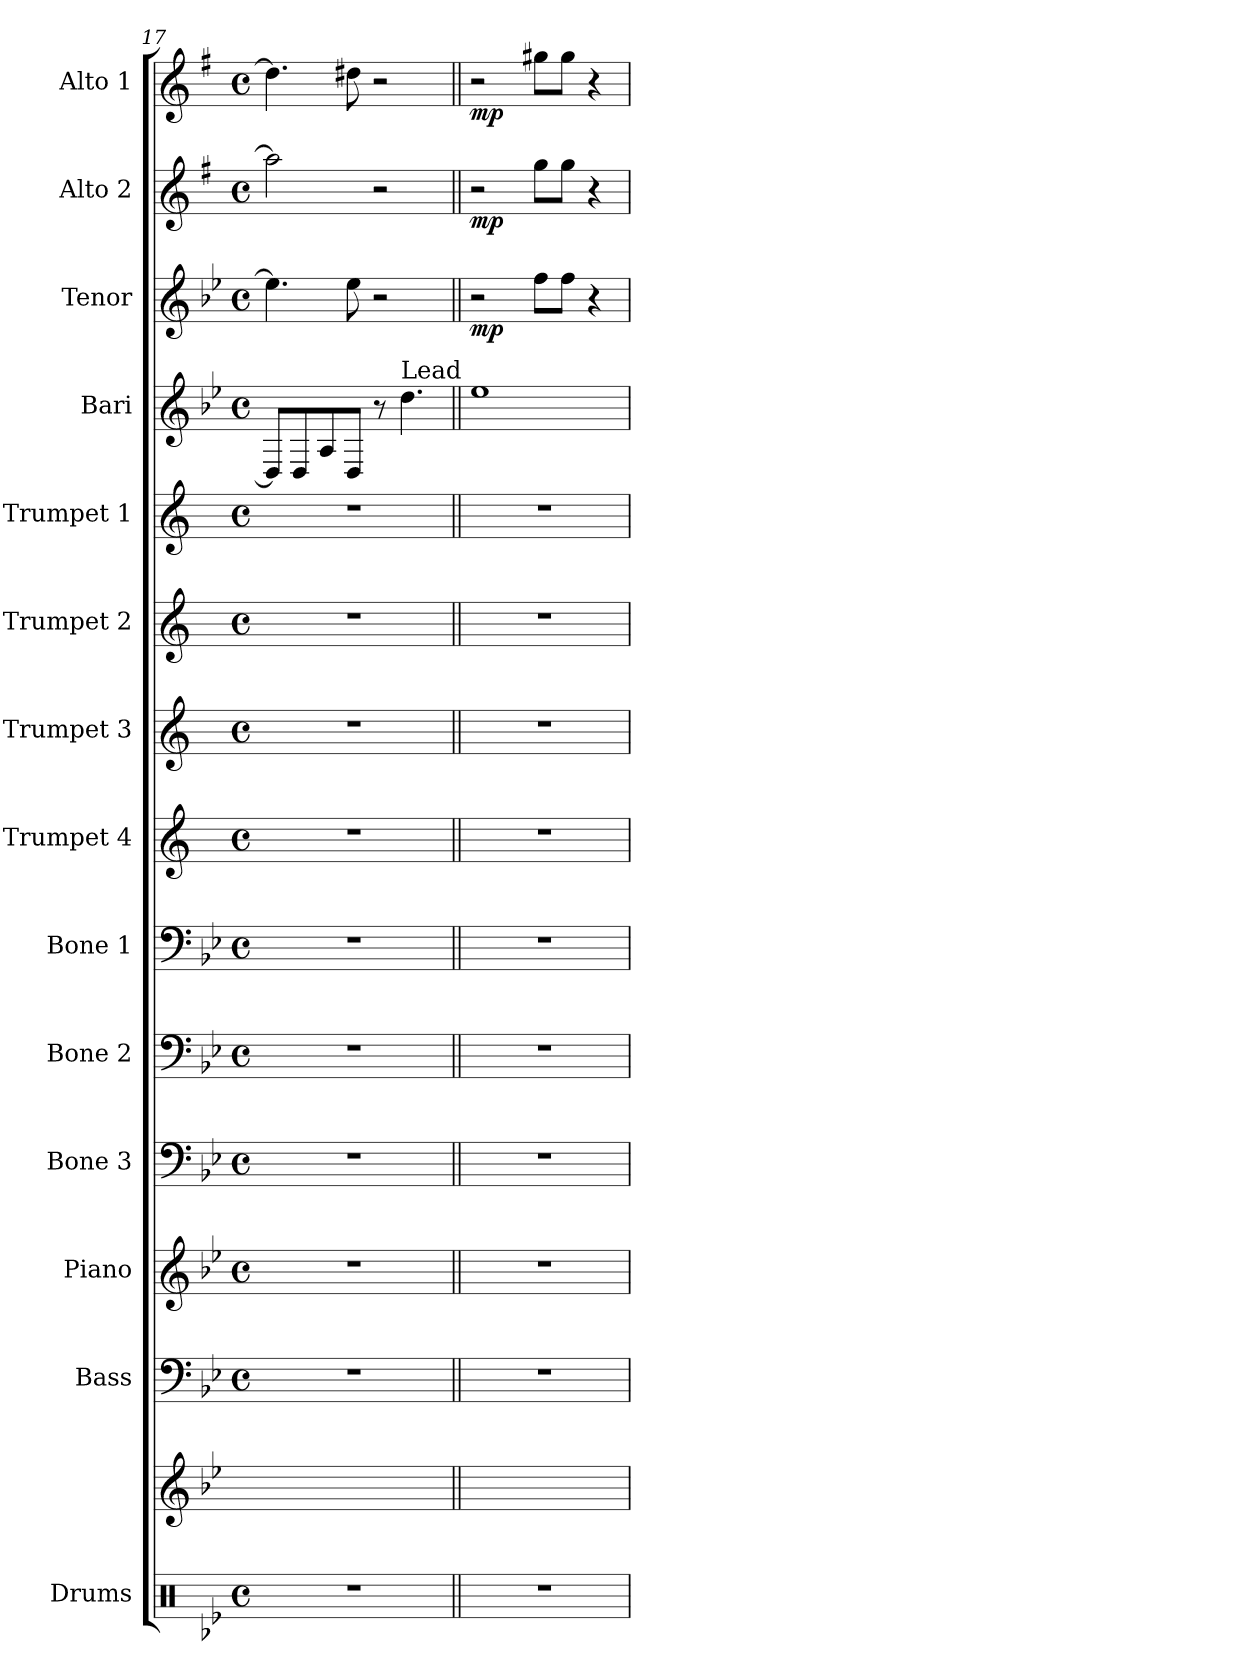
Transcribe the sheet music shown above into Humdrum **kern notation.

**kern	**kern	**kern	**kern	**kern	**kern	**kern	**kern	**kern	**kern	**kern	**kern	**kern	**dynam	**kern	**dynam	**kern	**dynam
*part15	*part14	*part13	*part12	*part11	*part10	*part9	*part8	*part7	*part6	*part5	*part4	*part3	*part3	*part2	*part2	*part1	*part1
*staff15	*staff14	*staff13	*staff12	*staff11	*staff10	*staff9	*staff8	*staff7	*staff6	*staff5	*staff4	*staff3	*staff3	*staff2	*staff2	*staff1	*staff1
*I"Drums	*	*I"Bass	*I"Piano	*I"Bone 3	*I"Bone 2	*I"Bone 1	*I"Trumpet 4	*I"Trumpet 3	*I"Trumpet 2	*I"Trumpet 1	*I"Bari	*I"Tenor	*	*I"Alto 2	*	*I"Alto 1	*
*	*	*	*	*	*	*	*I'Tpt	*	*I'Tpt	*I'Tpt	*	*	*	*	*	*	*
*clefX	*clefG2	*clefF4	*clefG2	*clefF4	*clefF4	*clefF4	*clefG2	*clefG2	*clefG2	*clefG2	*clefG2	*clefG2	*	*clefG2	*	*clefG2	*
*	*	*ITrd7c12	*ITrd8c14	*	*	*	*ITrd1c2	*ITrd1c2	*ITrd1c2	*ITrd1c2	*ITrd12c21	*ITrd8c14	*	*ITrd5c9	*	*ITrd5c9	*
*k[b-e-]	*k[b-e-]	*k[b-e-]	*k[b-e-]	*k[b-e-]	*k[b-e-]	*k[b-e-]	*k[b-e-]	*k[b-e-]	*k[b-e-]	*k[b-e-]	*k[b-e-]	*k[b-e-]	*	*k[b-e-]	*	*k[b-e-]	*
*B-:	*B-:	*B-:	*B-:	*B-:	*B-:	*B-:	*B-:	*B-:	*B-:	*B-:	*B-:	*B-:	*	*B-:	*	*B-:	*
*M4/4	*	*M4/4	*M4/4	*M4/4	*M4/4	*M4/4	*M4/4	*M4/4	*M4/4	*M4/4	*M4/4	*M4/4	*	*M4/4	*	*M4/4	*
*met(c)	*	*met(c)	*met(c)	*met(c)	*met(c)	*met(c)	*met(c)	*met(c)	*met(c)	*met(c)	*met(c)	*met(c)	*	*met(c)	*	*met(c)	*
=17	=17	=17	=17	=17	=17	=17	=17	=17	=17	=17	=17	=17	=17	=17	=17	=17	=17
1r	1ryy	1r	1r	1r	1r	1r	1r	1r	1r	1r	8DD/L]	4.e-\]	.	2cc\]	.	4.f#\]	.
.	.	.	.	.	.	.	.	.	.	.	8DD/	.	.	.	.	.	.
.	.	.	.	.	.	.	.	.	.	.	8AA/	.	.	.	.	.	.
.	.	.	.	.	.	.	.	.	.	.	8DD/J	8e-\	.	.	.	8f#X\	.
.	.	.	.	.	.	.	.	.	.	.	8r	2r	.	2r	.	2r	.
!	!	!	!	!	!	!	!	!	!	!	!LO:TX:a:t=Lead	!	!	!	!	!	!
.	.	.	.	.	.	.	.	.	.	.	4.d\	.	.	.	.	.	.
!!LO:PB:g=z
=18||	=18||	=18||	=18||	=18||	=18||	=18||	=18||	=18||	=18||	=18||	=18||	=18||	=18||	=18||	=18||	=18||	=18||
!	!	!	!	!	!	!	!	!	!	!	!	!	!LO:DY:b	!	!LO:DY:b	!	!LO:DY:b
1r	1ryy	1r	1r	1r	1r	1r	1r	1r	1r	1r	1e-	2r	mp	2r	mp	2r	mp
.	.	.	.	.	.	.	.	.	.	.	.	8f\L	.	8b-\L	.	8bn\L	.
.	.	.	.	.	.	.	.	.	.	.	.	8f\J	.	8b-\J	.	8b\J	.
.	.	.	.	.	.	.	.	.	.	.	.	4r	.	4r	.	4r	.
=	=	=	=	=	=	=	=	=	=	=	=	=	=	=	=	=	=
*-	*-	*-	*-	*-	*-	*-	*-	*-	*-	*-	*-	*-	*-	*-	*-	*-	*-
